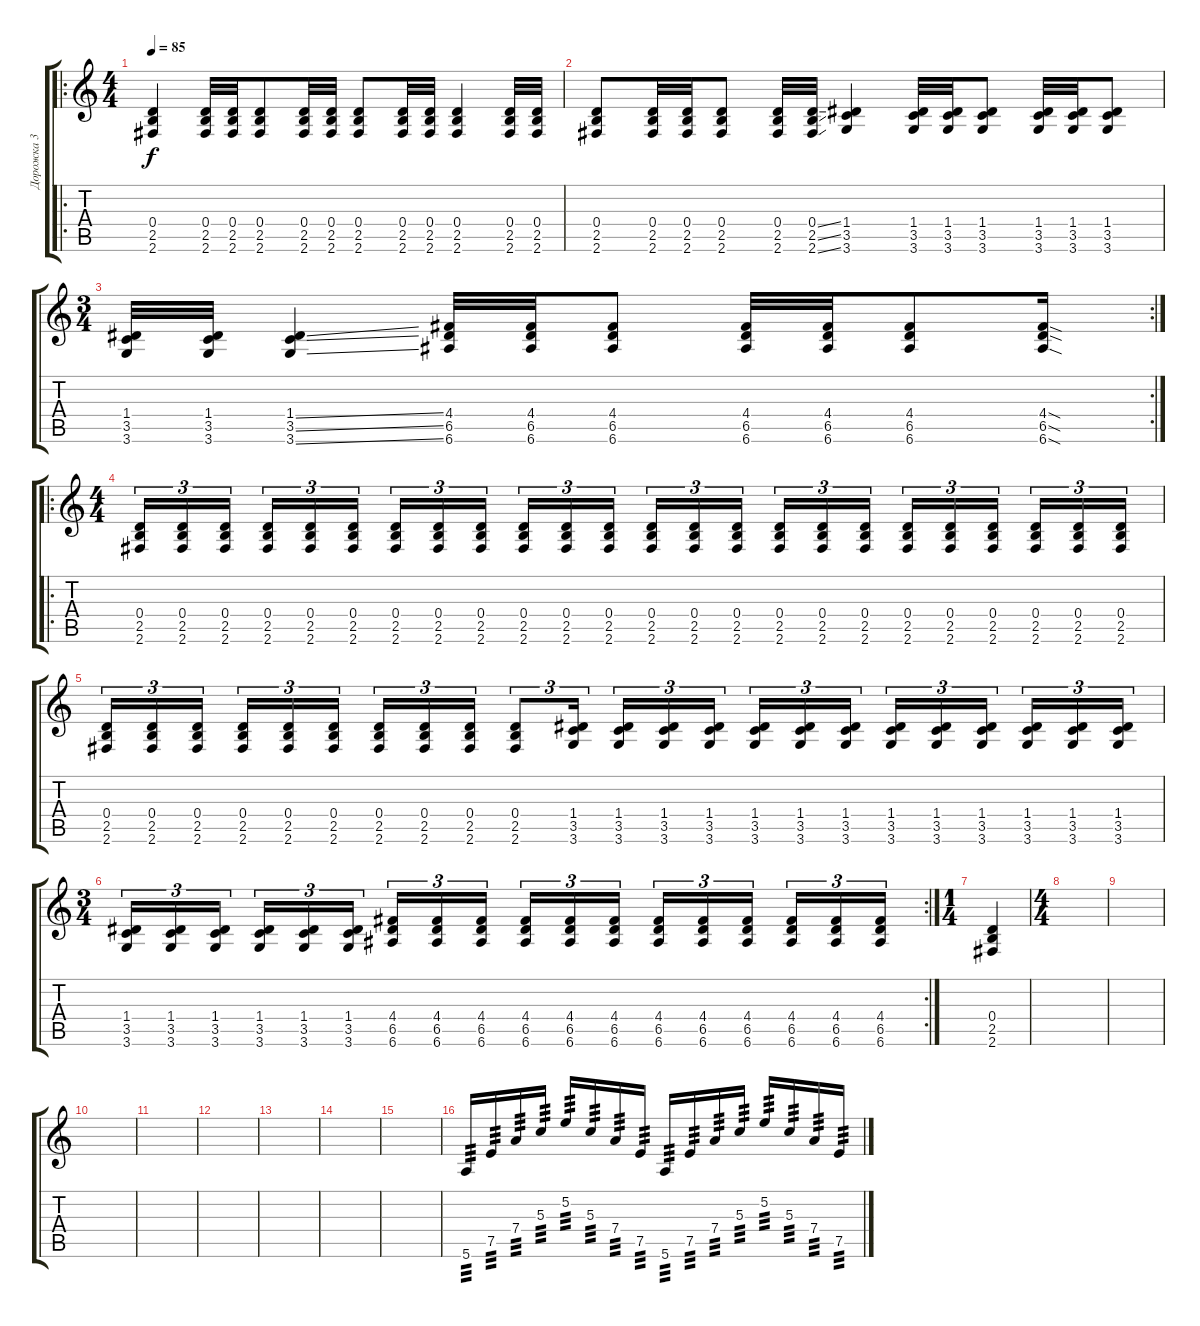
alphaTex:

\track ("Дорожка 3" "Дорожка 3") {instrument distortionguitar}
\staff {score tabs}
\tuning (E4 B3 G3 D3 A2 E2) {hide}
\ro
\ts (4 4)
\tempo 85
\clef g2
\ks c
(0.4 2.5 2.6).4{dy f} (0.4 2.5 2.6).32 (0.4 2.5 2.6).32 (0.4 2.5 2.6).8 (0.4 2.5 2.6).32 (0.4 2.5 2.6).32 (0.4 2.5 2.6).8 (0.4 2.5 2.6).32 (0.4 2.5 2.6).32 (0.4 2.5 2.6).4 (0.4 2.5 2.6).32 (0.4 2.5 2.6).32 |
(0.4 2.5 2.6).8 (0.4 2.5 2.6).32 (0.4 2.5 2.6).32 (0.4 2.5 2.6).8 (0.4 2.5 2.6).32 (0.4{ss} 2.5{ss} 2.6{ss}).32 (1.4 3.5 3.6).4 (1.4 3.5 3.6).32 (1.4 3.5 3.6).32 (1.4 3.5 3.6).8 (1.4 3.5 3.6).32 (1.4 3.5 3.6).32 (1.4 3.5 3.6).8 |
\rc 2
\ts (3 4)
(1.4 3.5 3.6).32 (1.4 3.5 3.6).32 (1.4{ss} 3.5{ss} 3.6{ss}).4 (4.4 6.5 6.6).32 (4.4 6.5 6.6).32 (4.4 6.5 6.6).8 (4.4 6.5 6.6).32 (4.4 6.5 6.6).32 (4.4 6.5 6.6).8 (4.4{sod} 6.5{sod} 6.6{sod}).16 |
\ro
\ts (4 4)
(0.4 2.5 2.6).16{tu (3 2)} (0.4 2.5 2.6).16{tu (3 2)} (0.4 2.5 2.6).16{tu (3 2) beam splitsecondary} (0.4 2.5 2.6).16{tu (3 2)} (0.4 2.5 2.6).16{tu (3 2)} (0.4 2.5 2.6).16{tu (3 2)} (0.4 2.5 2.6).16{tu (3 2)} (0.4 2.5 2.6).16{tu (3 2)} (0.4 2.5 2.6).16{tu (3 2) beam splitsecondary} (0.4 2.5 2.6).16{tu (3 2)} (0.4 2.5 2.6).16{tu (3 2)} (0.4 2.5 2.6).16{tu (3 2)} (0.4 2.5 2.6).16{tu (3 2)} (0.4 2.5 2.6).16{tu (3 2)} (0.4 2.5 2.6).16{tu (3 2) beam splitsecondary} (0.4 2.5 2.6).16{tu (3 2)} (0.4 2.5 2.6).16{tu (3 2)} (0.4 2.5 2.6).16{tu (3 2)} (0.4 2.5 2.6).16{tu (3 2)} (0.4 2.5 2.6).16{tu (3 2)} (0.4 2.5 2.6).16{tu (3 2) beam splitsecondary} (0.4 2.5 2.6).16{tu (3 2)} (0.4 2.5 2.6).16{tu (3 2)} (0.4 2.5 2.6).16{tu (3 2)} |
(0.4 2.5 2.6).16{tu (3 2)} (0.4 2.5 2.6).16{tu (3 2)} (0.4 2.5 2.6).16{tu (3 2) beam splitsecondary} (0.4 2.5 2.6).16{tu (3 2)} (0.4 2.5 2.6).16{tu (3 2)} (0.4 2.5 2.6).16{tu (3 2)} (0.4 2.5 2.6).16{tu (3 2)} (0.4 2.5 2.6).16{tu (3 2)} (0.4 2.5 2.6).16{tu (3 2)} (0.4 2.5 2.6).8{tu (3 2)} (1.4 3.5 3.6).16{tu (3 2)} (1.4 3.5 3.6).16{tu (3 2)} (1.4 3.5 3.6).16{tu (3 2)} (1.4 3.5 3.6).16{tu (3 2) beam splitsecondary} (1.4 3.5 3.6).16{tu (3 2)} (1.4 3.5 3.6).16{tu (3 2)} (1.4 3.5 3.6).16{tu (3 2)} (1.4 3.5 3.6).16{tu (3 2)} (1.4 3.5 3.6).16{tu (3 2)} (1.4 3.5 3.6).16{tu (3 2) beam splitsecondary} (1.4 3.5 3.6).16{tu (3 2)} (1.4 3.5 3.6).16{tu (3 2)} (1.4 3.5 3.6).16{tu (3 2)} |
\rc 2
\ts (3 4)
(1.4 3.5 3.6).16{tu (3 2)} (1.4 3.5 3.6).16{tu (3 2)} (1.4 3.5 3.6).16{tu (3 2) beam splitsecondary} (1.4 3.5 3.6).16{tu (3 2)} (1.4 3.5 3.6).16{tu (3 2)} (1.4 3.5 3.6).16{tu (3 2)} (4.4 6.5 6.6).16{tu (3 2)} (4.4 6.5 6.6).16{tu (3 2)} (4.4 6.5 6.6).16{tu (3 2) beam splitsecondary} (4.4 6.5 6.6).16{tu (3 2)} (4.4 6.5 6.6).16{tu (3 2)} (4.4 6.5 6.6).16{tu (3 2)} (4.4 6.5 6.6).16{tu (3 2)} (4.4 6.5 6.6).16{tu (3 2)} (4.4 6.5 6.6).16{tu (3 2) beam splitsecondary} (4.4 6.5 6.6).16{tu (3 2)} (4.4 6.5 6.6).16{tu (3 2)} (4.4 6.5 6.6).16{tu (3 2)} |
\ts (1 4)
(0.4 2.5 2.6).4 |
\ts (4 4)
|
|
|
|
|
|
|
|
5.6.16{tp 3} 7.5.16{tp 3} 7.4.16{tp 3} 5.3.16{tp 3} 5.2.16{tp 3} 5.3.16{tp 3} 7.4.16{tp 3} 7.5.16{tp 3} 5.6.16{tp 3} 7.5.16{tp 3} 7.4.16{tp 3} 5.3.16{tp 3} 5.2.16{tp 3} 5.3.16{tp 3} 7.4.16{tp 3} 7.5.16{tp 3}
